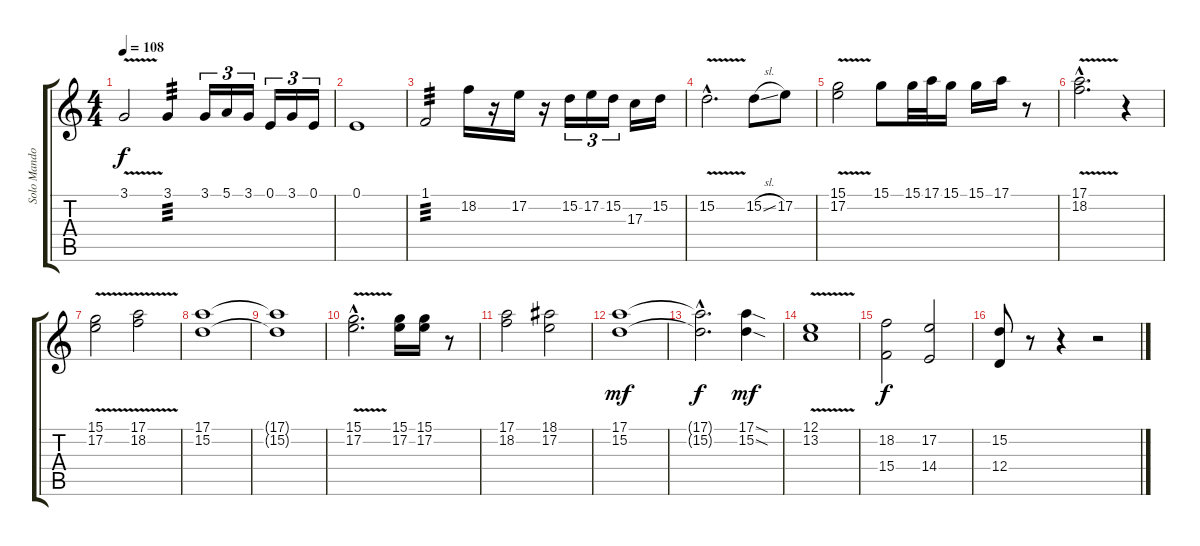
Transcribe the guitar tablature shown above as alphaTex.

\track ("Solo Mandolin" "Solo Mando") {instrument viola}
\staff {score tabs}
\tuning (E4 B3 G3 D3 A2 E2) {hide}
\ts (4 4)
\tempo 108
\clef g2
\ks c
3.1{v}.2{dy f} 3.1.4{tp 3} 3.1.16{tu (3 2)} 5.1.16{tu (3 2)} 3.1.16{tu (3 2)} 0.1.16{tu (3 2)} 3.1.16{tu (3 2)} 0.1.16{tu (3 2)} |
0.1.1 |
1.1.2{tp 3} 18.2.16 r.16 17.2.16 r.16 15.2.16{tu (3 2)} 17.2.16{tu (3 2)} 15.2.16{tu (3 2)} 17.3.16 15.2.16 |
15.2{v hac}.2{d} 15.2{sl}.8 17.2.8 |
(15.1{v} 17.2{v}).2 15.1.8 15.1.32 17.1.32 15.1.16 15.1.16 17.1.16 r.8 |
(17.1{v hac} 18.2{v hac}).2{d} r.4 |
(15.1{v} 17.2{v}).2 (17.1{v} 18.2{v}).2 |
(17.1 15.2).1{volume 7} |
(17.1{t} 15.2{t}).1 |
(15.1{v hac} 17.2{v hac}).2{d volume 15} (15.1 17.2).16 (15.1 17.2).16 r.8 |
(17.1 18.2).2 (18.1 17.2).2 |
(17.1 15.2).1{dy mf} |
(17.1{hac t} 15.2{hac t}).2{d dy f} (17.1{sod} 15.2{sod}).4{dy mf} |
(12.1{v} 13.2{v}).1 |
(18.2 15.4).2{dy f} (17.2 14.4).2 |
(15.2 12.4).8 r.8 r.4 r.2
